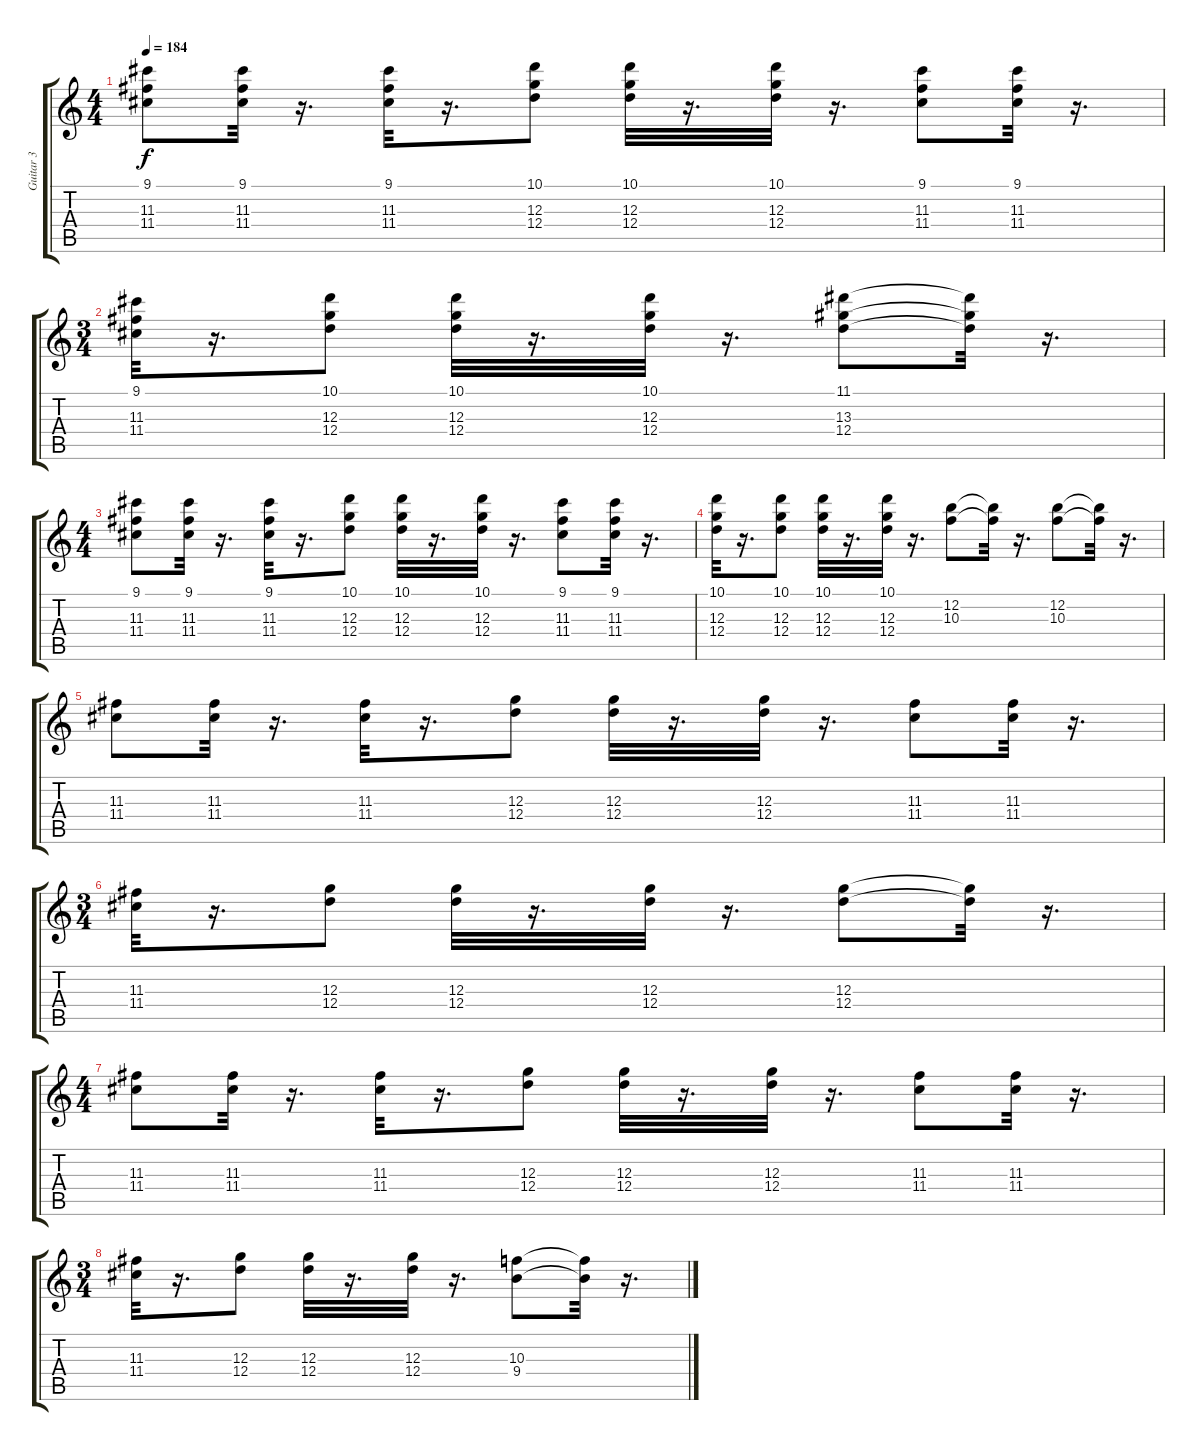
\track ("Guitar 3" "Guitar 3") {instrument distortionguitar}
\staff {score tabs}
\tuning (E4 B3 G3 D3 A2 E2) {hide}
\ts (4 4)
\tempo 184
\clef g2
\ks c
(9.1 11.3 11.4).8{dy f} (9.1 11.3 11.4).32 r.16{d} (9.1 11.3 11.4).32 r.16{d} (10.1 12.3 12.4).8 (10.1 12.3 12.4).32 r.16{d} (10.1 12.3 12.4).32 r.16{d} (9.1 11.3 11.4).8 (9.1 11.3 11.4).32 r.16{d} |
\ts (3 4)
(9.1 11.3 11.4).32 r.16{d} (10.1 12.3 12.4).8 (10.1 12.3 12.4).32 r.16{d} (10.1 12.3 12.4).32 r.16{d} (11.1 13.3 12.4).8 (11.1{t} 13.3{t} 12.4{t}).32 r.16{d} |
\ts (4 4)
(9.1 11.3 11.4).8 (9.1 11.3 11.4).32 r.16{d} (9.1 11.3 11.4).32 r.16{d} (10.1 12.3 12.4).8 (10.1 12.3 12.4).32 r.16{d} (10.1 12.3 12.4).32 r.16{d} (9.1 11.3 11.4).8 (9.1 11.3 11.4).32 r.16{d} |
(10.1 12.3 12.4).32 r.16{d} (10.1 12.3 12.4).8 (10.1 12.3 12.4).32 r.16{d} (10.1 12.3 12.4).32 r.16{d} (12.2 10.3).8 (12.2{t} 10.3{t}).32 r.16{d} (12.2 10.3).8 (12.2{t} 10.3{t}).32 r.16{d} |
(11.3 11.4).8 (11.3 11.4).32 r.16{d} (11.3 11.4).32 r.16{d} (12.3 12.4).8 (12.3 12.4).32 r.16{d} (12.3 12.4).32 r.16{d} (11.3 11.4).8 (11.3 11.4).32 r.16{d} |
\ts (3 4)
(11.3 11.4).32 r.16{d} (12.3 12.4).8 (12.3 12.4).32 r.16{d} (12.3 12.4).32 r.16{d} (12.3 12.4).8 (12.3{t} 12.4{t}).32 r.16{d} |
\ts (4 4)
(11.3 11.4).8 (11.3 11.4).32 r.16{d} (11.3 11.4).32 r.16{d} (12.3 12.4).8 (12.3 12.4).32 r.16{d} (12.3 12.4).32 r.16{d} (11.3 11.4).8 (11.3 11.4).32 r.16{d} |
\ts (3 4)
(11.3 11.4).32 r.16{d} (12.3 12.4).8 (12.3 12.4).32 r.16{d} (12.3 12.4).32 r.16{d} (10.3 9.4).8 (10.3{t} 9.4{t}).32 r.16{d}
